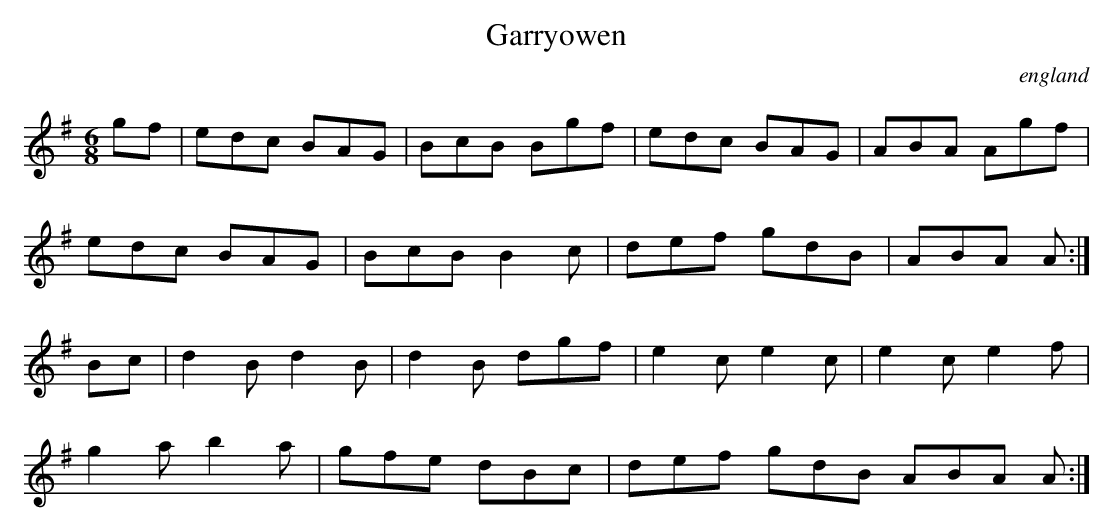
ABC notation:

X:1
T:Garryowen
O:england
M:6/8
L:1/8
K:G
gf|edc BAG|BcB Bgf|edc BAG|ABA Agf|
edc BAG|BcB B2c|def gdB|ABA A:|
Bc|d2B d2B|d2B dgf|e2c e2c|e2c e2f|
g2a b2a|gfe dBc|def gdB ABA A:|
